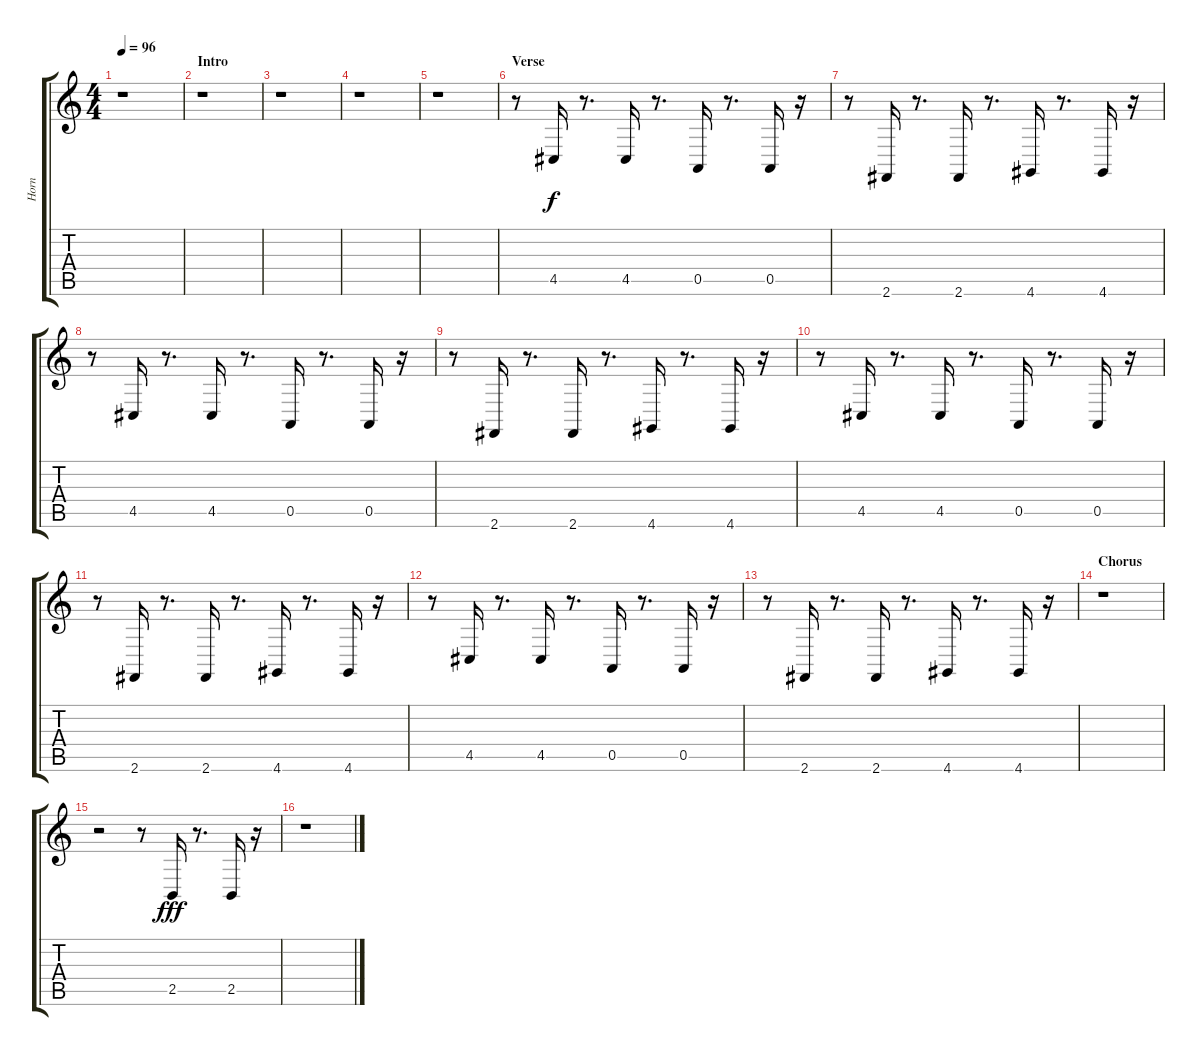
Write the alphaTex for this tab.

\track ("Horn" "Horn") {instrument trombone}
\staff {score tabs}
\tuning (E4 B3 G3 D3 A2 E2) {hide}
\ts (4 4)
\tempo 96
\clef g2
\ks c
r.1{dy f instrument trombone} |
\section ("" "Intro")
r.1 |
r.1 |
r.1 |
r.1 |
\section ("" "Verse")
r.8 4.5.16 r.8{d} 4.5.16 r.8{d} 0.5.16 r.8{d} 0.5.16 r.16 |
r.8 2.6.16 r.8{d} 2.6.16 r.8{d} 4.6.16 r.8{d} 4.6.16 r.16 |
r.8 4.5.16 r.8{d} 4.5.16 r.8{d} 0.5.16 r.8{d} 0.5.16 r.16 |
r.8 2.6.16 r.8{d} 2.6.16 r.8{d} 4.6.16 r.8{d} 4.6.16 r.16 |
r.8 4.5.16 r.8{d} 4.5.16 r.8{d} 0.5.16 r.8{d} 0.5.16 r.16 |
r.8 2.6.16 r.8{d} 2.6.16 r.8{d} 4.6.16 r.8{d} 4.6.16 r.16 |
r.8 4.5.16 r.8{d} 4.5.16 r.8{d} 0.5.16 r.8{d} 0.5.16 r.16 |
r.8 2.6.16 r.8{d} 2.6.16 r.8{d} 4.6.16 r.8{d} 4.6.16 r.16 |
\section ("" "Chorus")
r.1 |
r.2 r.8 2.5.16{dy fff} r.8{d} 2.5.16 r.16 |
r.1
